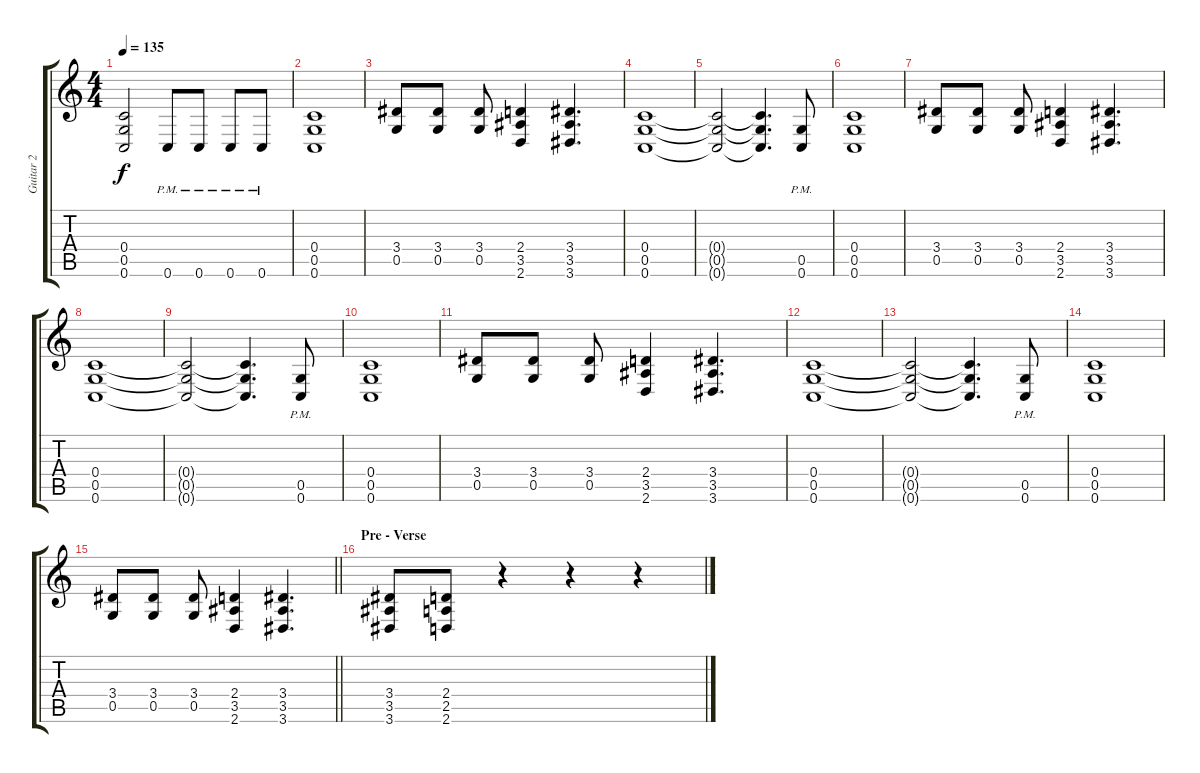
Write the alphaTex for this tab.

\track ("Guitar 2" "Guitar 2") {instrument overdrivenguitar}
\staff {score tabs}
\tuning (D4 A3 F3 C3 G2 C2) {hide}
\ts (4 4)
\tempo 135
\clef g2
\ks c
(0.4{t} 0.5{t} 0.6{t}).2{dy f} 0.6{pm}.8 0.6{pm}.8 0.6{pm}.8 0.6{pm}.8 |
(0.4 0.5 0.6).1 |
(3.4 0.5).8 (3.4 0.5).8 (3.4 0.5).8 (2.4 3.5 2.6).4 (3.4 3.5 3.6).4{d} |
(0.4 0.5 0.6).1 |
(0.4{t} 0.5{t} 0.6{t}).2 (0.4{t} 0.5{t} 0.6{t}).4{d} (0.5{pm} 0.6{pm}).8 |
(0.4 0.5 0.6).1 |
(3.4 0.5).8 (3.4 0.5).8 (3.4 0.5).8 (2.4 3.5 2.6).4 (3.4 3.5 3.6).4{d} |
(0.4 0.5 0.6).1 |
(0.4{t} 0.5{t} 0.6{t}).2 (0.4{t} 0.5{t} 0.6{t}).4{d} (0.5{pm} 0.6{pm}).8 |
(0.4 0.5 0.6).1 |
(3.4 0.5).8 (3.4 0.5).8 (3.4 0.5).8 (2.4 3.5 2.6).4 (3.4 3.5 3.6).4{d} |
(0.4 0.5 0.6).1 |
(0.4{t} 0.5{t} 0.6{t}).2 (0.4{t} 0.5{t} 0.6{t}).4{d} (0.5{pm} 0.6{pm}).8 |
(0.4 0.5 0.6).1 |
\barLineRight lightlight
(3.4 0.5).8 (3.4 0.5).8 (3.4 0.5).8 (2.4 3.5 2.6).4 (3.4 3.5 3.6).4{d} |
\section ("" "Pre - Verse")
(3.4 3.5 3.6).8{instrument overdrivenguitar} (2.4 2.5 2.6).8 r.4 r.4 r.4
